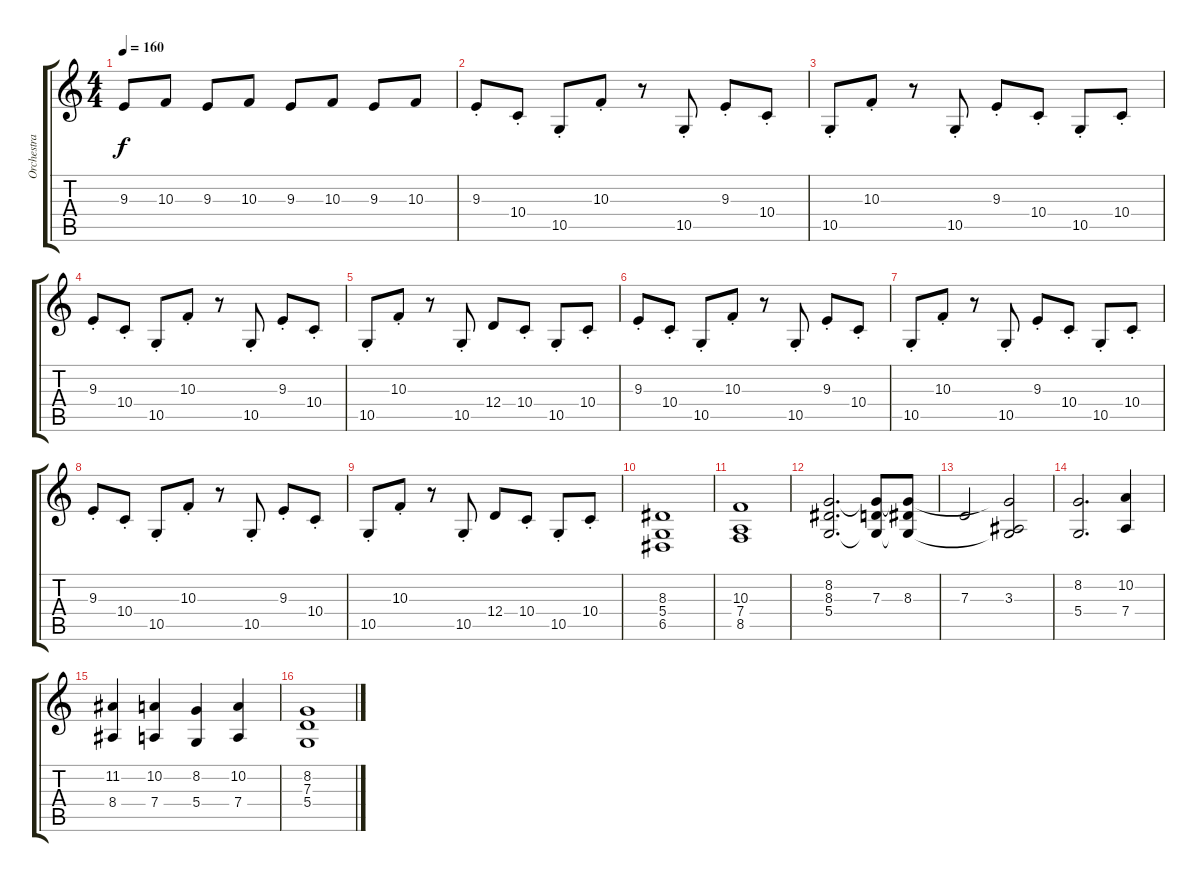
\track ("Orchestra" "Orchestra") {instrument stringensemble1}
\staff {score tabs}
\tuning (E4 B3 G3 D3 A2 D2) {hide}
\ts (4 4)
\tempo 160
\clef g2
\ks c
9.3.8{dy f} 10.3.8 9.3.8 10.3.8 9.3.8 10.3.8 9.3.8 10.3.8 |
9.3{st}.8 10.4{st}.8 10.5{st}.8 10.3{st}.8 r.8 10.5{st}.8 9.3{st}.8 10.4{st}.8 |
10.5{st}.8 10.3{st}.8 r.8 10.5{st}.8 9.3{st}.8 10.4{st}.8 10.5{st}.8 10.4{st}.8 |
9.3{st}.8 10.4{st}.8 10.5{st}.8 10.3{st}.8 r.8 10.5{st}.8 9.3{st}.8 10.4{st}.8 |
10.5{st}.8 10.3{st}.8 r.8 10.5{st}.8 12.4.8 10.4{st}.8 10.5{st}.8 10.4{st}.8 |
9.3{st}.8 10.4{st}.8 10.5{st}.8 10.3{st}.8 r.8 10.5{st}.8 9.3{st}.8 10.4{st}.8 |
10.5{st}.8 10.3{st}.8 r.8 10.5{st}.8 9.3{st}.8 10.4{st}.8 10.5{st}.8 10.4{st}.8 |
9.3{st}.8 10.4{st}.8 10.5{st}.8 10.3{st}.8 r.8 10.5{st}.8 9.3{st}.8 10.4{st}.8 |
10.5{st}.8 10.3{st}.8 r.8 10.5{st}.8 12.4.8 10.4{st}.8 10.5{st}.8 10.4{st}.8 |
(8.3 5.4 6.5).1 |
(10.3 7.4 8.5).1 |
(8.2 8.3 5.4).2{d} (8.2{t} 7.3 5.4{t}).8 (8.2{t} 8.3 5.4{t}).8 |
7.3.2 (8.2{t} 3.3 5.4{t}).2 |
(8.2 5.4).2{d} (10.2 7.4).4 |
(11.2 8.4).4 (10.2 7.4).4 (8.2 5.4).4 (10.2 7.4).4 |
(8.2 7.3 5.4).1
